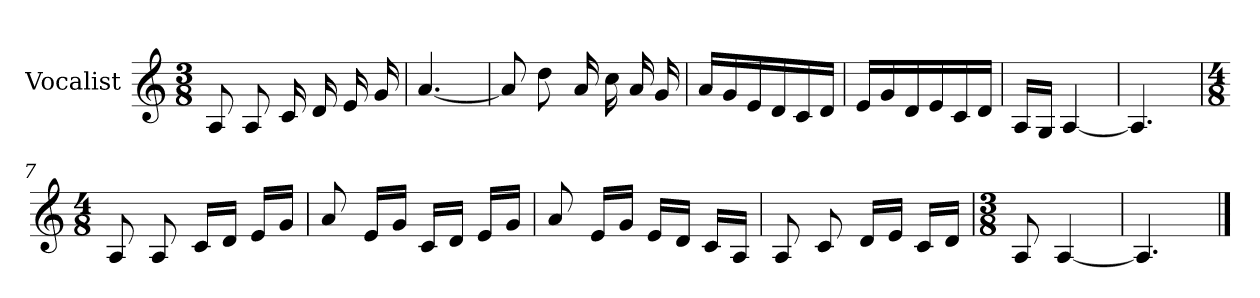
**kern
*part1
*staff1
*I"Vocalist
*k[]
*C:
*M3/8
=
8A
8A
16c
16d
16e
16g
=1
[4.a
=2
8a]
8dd
16a
16cc
16a
16g
=3
16aLL
16g
16e
16d
16c
16dJJ
=4
16eLL
16g
16d
16e
16c
16dJJ
=5
16ALL
16GJJ
[4A
=6
4.A]
=7
*M4/8
8A
8A
16cLL
16dJJ
16eLL
16gJJ
=8
8a
16eLL
16gJJ
16cLL
16dJJ
16eLL
16gJJ
=9
8a
16eLL
16gJJ
16eLL
16dJJ
16cLL
16AJJ
=10
8A
8c
16dLL
16eJJ
16cLL
16dJJ
=11
*M3/8
8A
[4A
=12
4.A]
==
*-
